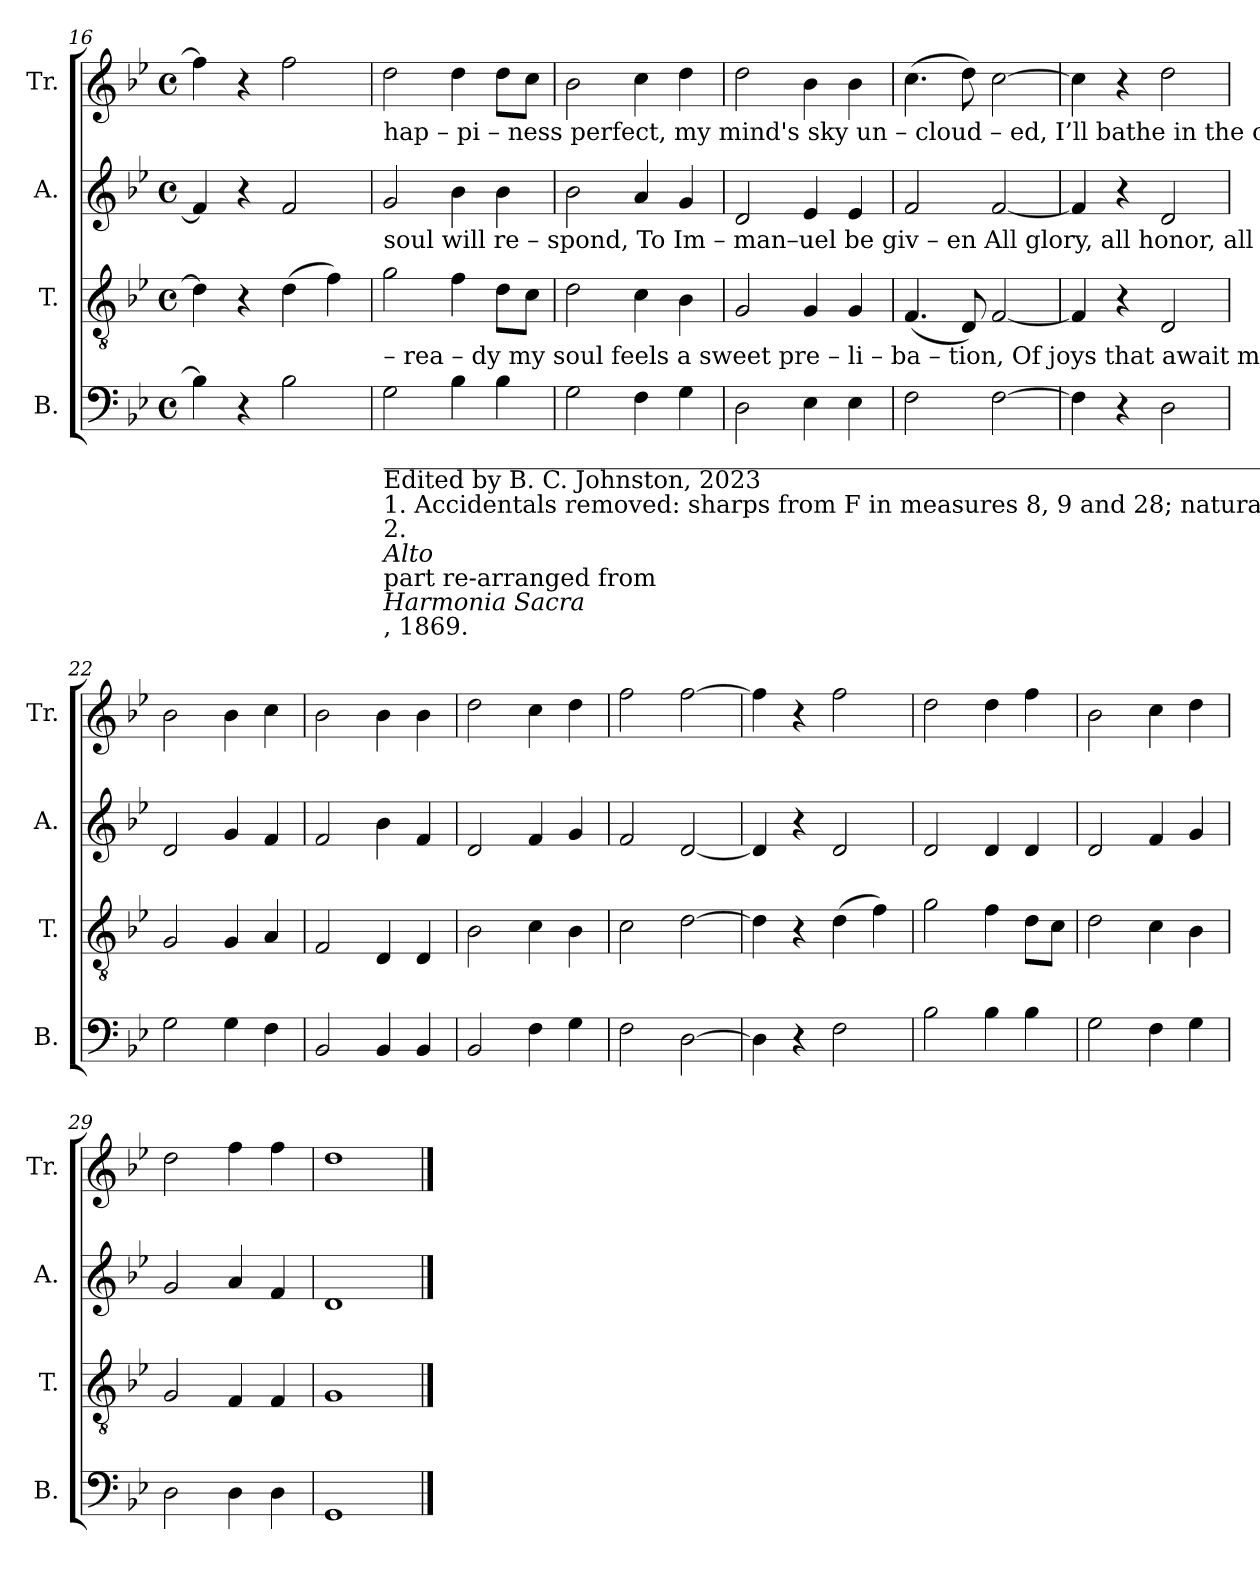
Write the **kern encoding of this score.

**kern	**kern	**kern	**kern
*part4	*part3	*part2	*part1
*staff4	*staff3	*staff2	*staff1
*I"B.	*I"T.	*I"A.	*I"Tr.
*I'B.	*I'T.	*I'A.	*I'Tr.
*clefF4	*clefGv2	*clefG2	*clefG2
*k[b-e-]	*k[b-e-]	*k[b-e-]	*k[b-e-]
*M4/4	*M4/4	*M4/4	*M4/4
*met(c)	*met(c)	*met(c)	*met(c)
=16	=16	=16	=16
4B-!\]	4d!\]	4f!/]	4ff!\]
4r	4r	4r	4r
2B-!\	(>4d!\	2f!/	2ff!\
.	4f!\)	.	.
!!LO:LB:g=z
=17	=17	=17	=17
!	!	!	!LO:TX:b:t=hap – pi – ness  perfect, my mind's sky un – cloud – ed,            I’ll     bathe in the   ocean    of    pleasure  unbounded,             And    range with de – light through the Eden  of    Love.
!	!	!LO:TX:b:t=soul  will  re  – spond,  To Im – man–uel be  giv    –   en             All       glory,    all    honor,   all  might and do – min – ion,        Who  brought us through grace to the  Eden   of   Love.	!
!	!LO:TX:b:t=– rea – dy  my    soul feels a   sweet pre – li – ba   –  tion,             Of    joys that await me, when freed from pro–ba–tion&colon;           My  heart's  now  in     Heav–en, the   Eden    of   Love.	!	!
!LO:TX:b:t=____________________________________________________________________________________	!	!	!
!LO:TX:b:t=Edited by B. C. Johnston, 2023	!	!	!
!LO:TX:b:t=1. Accidentals removed&colon; sharps from F in measures 8, 9 and 28; naturals from E in measures 11, 13, and 18.	!	!	!
!LO:TX:b:t=2.	!	!	!
!LO:TX:b:i:t=Alto	!	!	!
!LO:TX:b:t=part re-arranged from	!	!	!
!LO:TX:b:i:t=Harmonia Sacra	!	!	!
!LO:TX:b:t=, 1869.	!	!	!
2G!\	2g!\	2g!/	2dd!\
4B-!\	4f!\	4b-!\	4dd!\
4B-!\	8d!\L	4b-!\	8dd!\L
.	8c!\J	.	8cc!\J
=18	=18	=18	=18
2G!\	2d!\	2b-!\	2b-!\
4F!\	4c!\	4a!/	4cc!\
4G!\	4B-!\	4g!/	4dd!\
=19	=19	=19	=19
2D!\	2G!/	2d!/	2dd!\
4E-!\	4G!/	4e-!/	4b-!\
4E-!\	4G!/	4e-!/	4b-!\
=20	=20	=20	=20
2F!\	(<4.F!/	2f!/	(>4.cc!\
.	8D!/)	.	8dd!\)
[2F!\	[2F!/	[2f!/	[2cc!\
=21	=21	=21	=21
4F!\]	4F!/]	4f!/]	4cc!\]
4r	4r	4r	4r
2D!\	2D!/	2d!/	2dd!\
=22	=22	=22	=22
2G!\	2G!/	2d!/	2b-!\
4G!\	4G!/	4g!/	4b-!\
4F!\	4A!/	4f!/	4cc!\
=23	=23	=23	=23
2BB-!/	2F!/	2f!/	2b-!\
4BB-!/	4D!/	4b-!\	4b-!\
4BB-!/	4D!/	4f!/	4b-!\
=24	=24	=24	=24
2BB-!/	2B-!\	2d!/	2dd!\
4F!\	4c!\	4f!/	4cc!\
4G!\	4B-!\	4g!/	4dd!\
=25	=25	=25	=25
2F!\	2c!\	2f!/	2ff!\
[2D!\	[2d!\	[2d!/	[2ff!\
=26	=26	=26	=26
4D!\]	4d!\]	4d!/]	4ff!\]
4r	4r	4r	4r
2F!\	(>4d!\	2d!/	2ff!\
.	4f!\)	.	.
=27	=27	=27	=27
2B-!\	2g!\	2d!/	2dd!\
4B-!\	4f!\	4d!/	4dd!\
4B-!\	8d!\L	4d!/	4ff!\
.	8c!\J	.	.
=28	=28	=28	=28
2G!\	2d!\	2d!/	2b-!\
4F!\	4c!\	4f!/	4cc!\
4G!\	4B-!\	4g!/	4dd!\
=29	=29	=29	=29
2D!\	2G!/	2g!/	2dd!\
4D!\	4F!/	4a!/	4ff!\
4D!\	4F!/	4f!/	4ff!\
=30	=30	=30	=30
1GG!	1G!	1d!	1dd!
==	==	==	==
*-	*-	*-	*-
